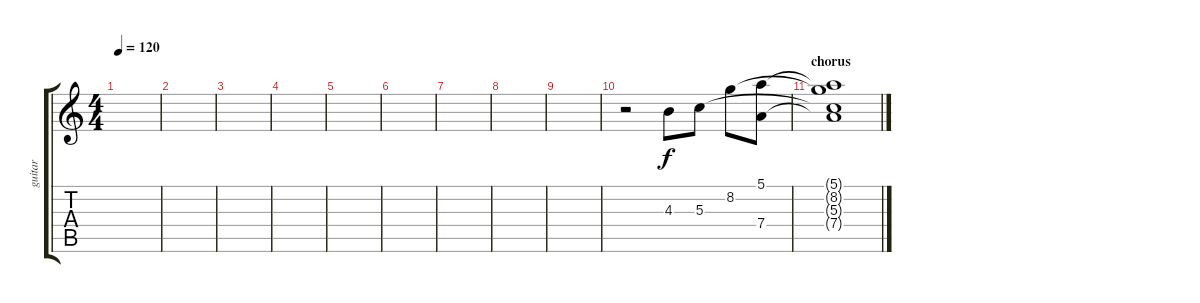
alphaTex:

\track ("guitar" "guitar") {instrument overdrivenguitar}
\staff {score tabs}
\tuning (E4 B3 G3 D3 A2 E2) {hide}
\ts (4 4)
\tempo 120
\clef g2
\ks c
|
|
\section ("" "")
|
|
|
|
|
|
|
r.2 4.3.8 5.3.8 8.2.8 (5.1 7.4).8 |
\section ("" "chorus")
(5.1{t} 8.2{t} 5.3{t} 7.4{t}).1
